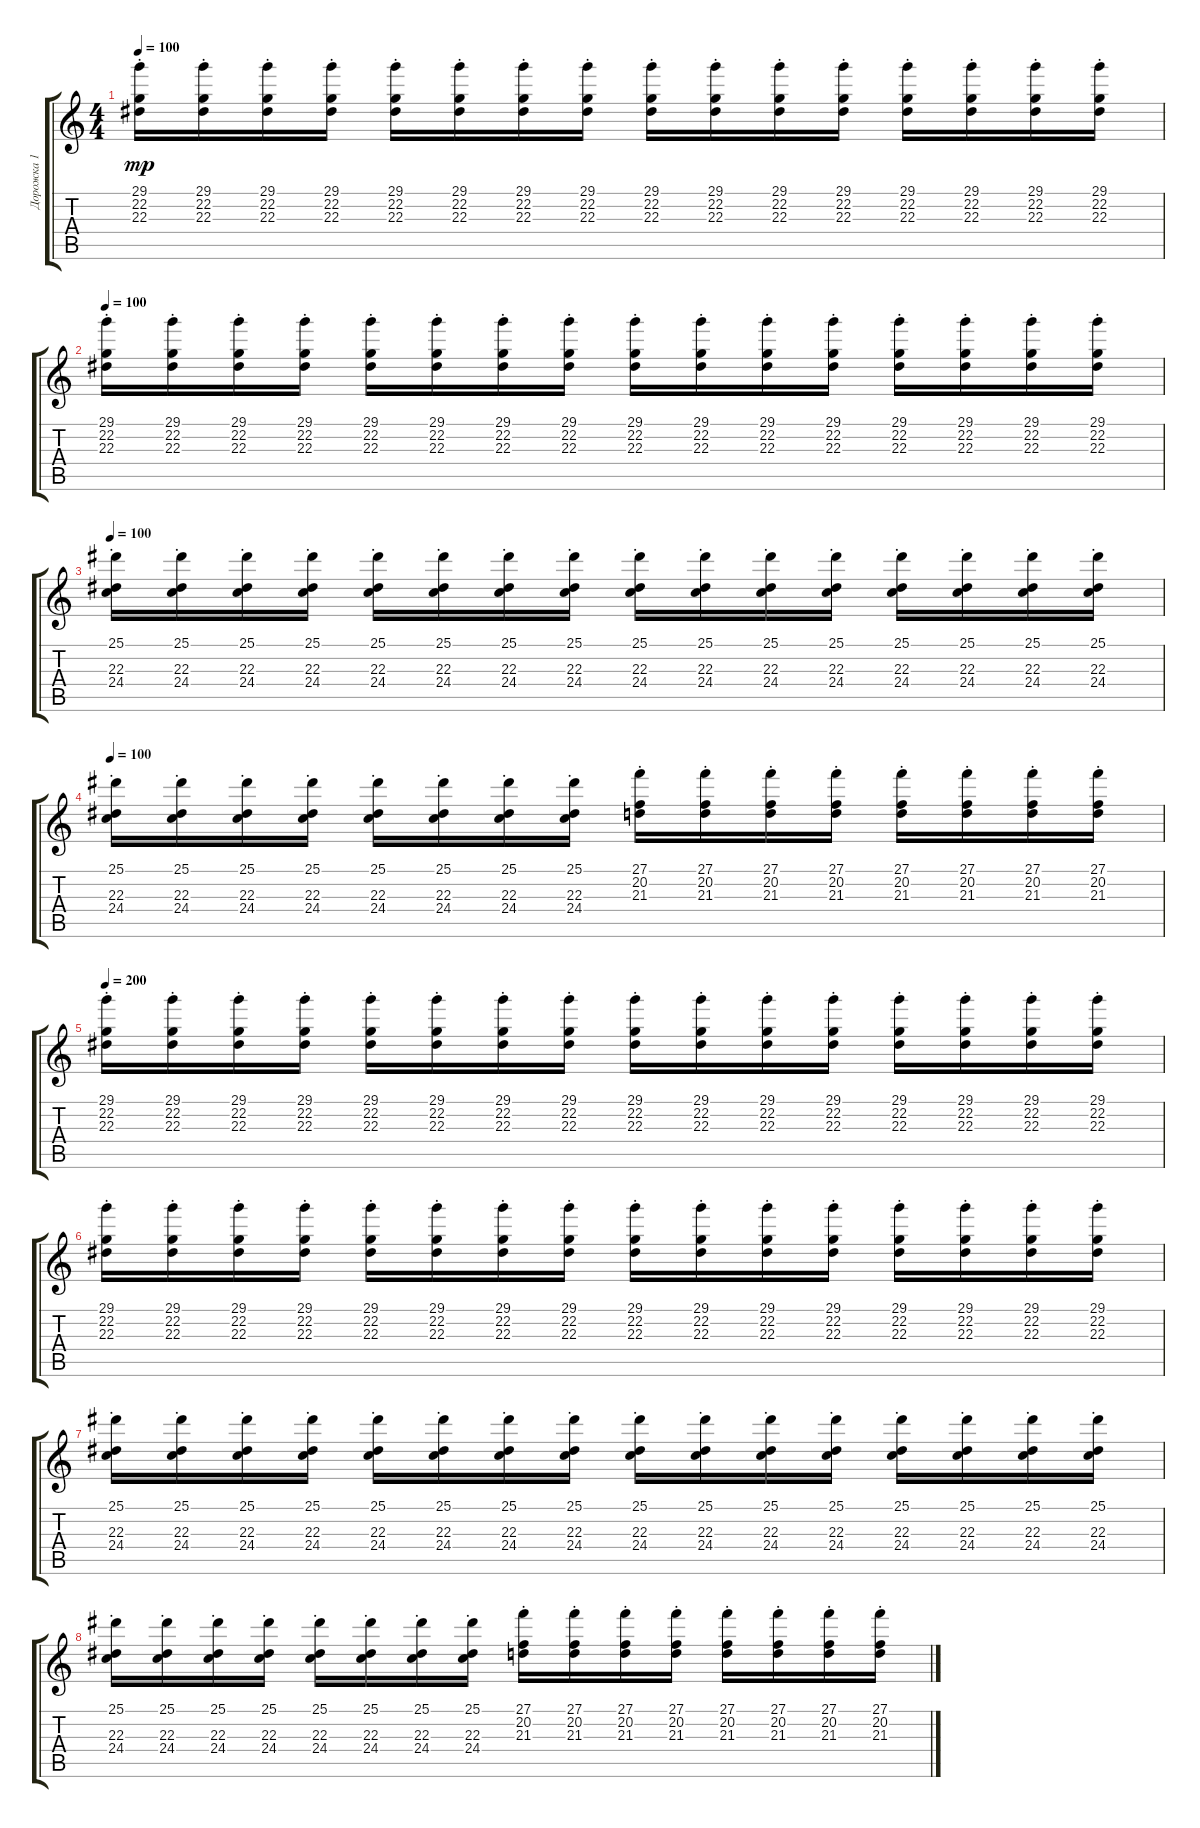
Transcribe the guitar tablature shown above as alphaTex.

\track ("Дорожка 1" "Дорожка 1") {instrument lead1square}
\staff {score tabs}
\tuning (D4 A3 F3 C3 G2 C2) {hide}
\ts (4 4)
\tempo 100
\clef g2
\ks c
(29.1 22.2{st} 22.3{st}).16{dy mp} (29.1 22.2{st} 22.3{st}).16 (29.1 22.2{st} 22.3{st}).16 (29.1 22.2{st} 22.3{st}).16 (29.1 22.2{st} 22.3{st}).16 (29.1 22.2{st} 22.3{st}).16 (29.1 22.2{st} 22.3{st}).16 (29.1 22.2{st} 22.3{st}).16 (29.1 22.2{st} 22.3{st}).16 (29.1 22.2{st} 22.3{st}).16 (29.1 22.2{st} 22.3{st}).16 (29.1 22.2{st} 22.3{st}).16 (29.1 22.2{st} 22.3{st}).16 (29.1 22.2{st} 22.3{st}).16 (29.1 22.2{st} 22.3{st}).16 (29.1 22.2{st} 22.3{st}).16 |
\tempo 100
(29.1 22.2{st} 22.3{st}).16 (29.1 22.2{st} 22.3{st}).16 (29.1 22.2{st} 22.3{st}).16 (29.1 22.2{st} 22.3{st}).16 (29.1 22.2{st} 22.3{st}).16 (29.1 22.2{st} 22.3{st}).16 (29.1 22.2{st} 22.3{st}).16 (29.1 22.2{st} 22.3{st}).16 (29.1 22.2{st} 22.3{st}).16 (29.1 22.2{st} 22.3{st}).16 (29.1 22.2{st} 22.3{st}).16 (29.1 22.2{st} 22.3{st}).16 (29.1 22.2{st} 22.3{st}).16 (29.1 22.2{st} 22.3{st}).16 (29.1 22.2{st} 22.3{st}).16 (29.1 22.2{st} 22.3{st}).16 |
\tempo 100
(25.1 22.3{st} 24.4{st}).16 (25.1 22.3{st} 24.4{st}).16 (25.1 22.3{st} 24.4{st}).16 (25.1 22.3{st} 24.4{st}).16 (25.1 22.3{st} 24.4{st}).16 (25.1 22.3{st} 24.4{st}).16 (25.1 22.3{st} 24.4{st}).16 (25.1 22.3{st} 24.4{st}).16 (25.1 22.3{st} 24.4{st}).16 (25.1 22.3{st} 24.4{st}).16 (25.1 22.3{st} 24.4{st}).16 (25.1 22.3{st} 24.4{st}).16 (25.1 22.3{st} 24.4{st}).16 (25.1 22.3{st} 24.4{st}).16 (25.1 22.3{st} 24.4{st}).16 (25.1 22.3{st} 24.4{st}).16 |
\tempo 100
(25.1 22.3{st} 24.4{st}).16 (25.1 22.3{st} 24.4{st}).16 (25.1 22.3{st} 24.4{st}).16 (25.1 22.3{st} 24.4{st}).16 (25.1 22.3{st} 24.4{st}).16 (25.1 22.3{st} 24.4{st}).16 (25.1 22.3{st} 24.4{st}).16 (25.1 22.3{st} 24.4{st}).16 (27.1 20.2{st} 21.3{st}).16 (27.1 20.2{st} 21.3{st}).16 (27.1 20.2{st} 21.3{st}).16 (27.1 20.2{st} 21.3{st}).16 (27.1 20.2{st} 21.3{st}).16 (27.1 20.2{st} 21.3{st}).16 (27.1 20.2{st} 21.3{st}).16 (27.1 20.2{st} 21.3{st}).16 |
\tempo 200
(29.1 22.2{st} 22.3{st}).16 (29.1 22.2{st} 22.3{st}).16 (29.1 22.2{st} 22.3{st}).16 (29.1 22.2{st} 22.3{st}).16 (29.1 22.2{st} 22.3{st}).16 (29.1 22.2{st} 22.3{st}).16 (29.1 22.2{st} 22.3{st}).16 (29.1 22.2{st} 22.3{st}).16 (29.1 22.2{st} 22.3{st}).16 (29.1 22.2{st} 22.3{st}).16 (29.1 22.2{st} 22.3{st}).16 (29.1 22.2{st} 22.3{st}).16 (29.1 22.2{st} 22.3{st}).16 (29.1 22.2{st} 22.3{st}).16 (29.1 22.2{st} 22.3{st}).16 (29.1 22.2{st} 22.3{st}).16 |
(29.1 22.2{st} 22.3{st}).16 (29.1 22.2{st} 22.3{st}).16 (29.1 22.2{st} 22.3{st}).16 (29.1 22.2{st} 22.3{st}).16 (29.1 22.2{st} 22.3{st}).16 (29.1 22.2{st} 22.3{st}).16 (29.1 22.2{st} 22.3{st}).16 (29.1 22.2{st} 22.3{st}).16 (29.1 22.2{st} 22.3{st}).16 (29.1 22.2{st} 22.3{st}).16 (29.1 22.2{st} 22.3{st}).16 (29.1 22.2{st} 22.3{st}).16 (29.1 22.2{st} 22.3{st}).16 (29.1 22.2{st} 22.3{st}).16 (29.1 22.2{st} 22.3{st}).16 (29.1 22.2{st} 22.3{st}).16 |
(25.1 22.3{st} 24.4{st}).16 (25.1 22.3{st} 24.4{st}).16 (25.1 22.3{st} 24.4{st}).16 (25.1 22.3{st} 24.4{st}).16 (25.1 22.3{st} 24.4{st}).16 (25.1 22.3{st} 24.4{st}).16 (25.1 22.3{st} 24.4{st}).16 (25.1 22.3{st} 24.4{st}).16 (25.1 22.3{st} 24.4{st}).16 (25.1 22.3{st} 24.4{st}).16 (25.1 22.3{st} 24.4{st}).16 (25.1 22.3{st} 24.4{st}).16 (25.1 22.3{st} 24.4{st}).16 (25.1 22.3{st} 24.4{st}).16 (25.1 22.3{st} 24.4{st}).16 (25.1 22.3{st} 24.4{st}).16 |
(25.1 22.3{st} 24.4{st}).16 (25.1 22.3{st} 24.4{st}).16 (25.1 22.3{st} 24.4{st}).16 (25.1 22.3{st} 24.4{st}).16 (25.1 22.3{st} 24.4{st}).16 (25.1 22.3{st} 24.4{st}).16 (25.1 22.3{st} 24.4{st}).16 (25.1 22.3{st} 24.4{st}).16 (27.1 20.2{st} 21.3{st}).16 (27.1 20.2{st} 21.3{st}).16 (27.1 20.2{st} 21.3{st}).16 (27.1 20.2{st} 21.3{st}).16 (27.1 20.2{st} 21.3{st}).16 (27.1 20.2{st} 21.3{st}).16 (27.1 20.2{st} 21.3{st}).16 (27.1 20.2{st} 21.3{st}).16
